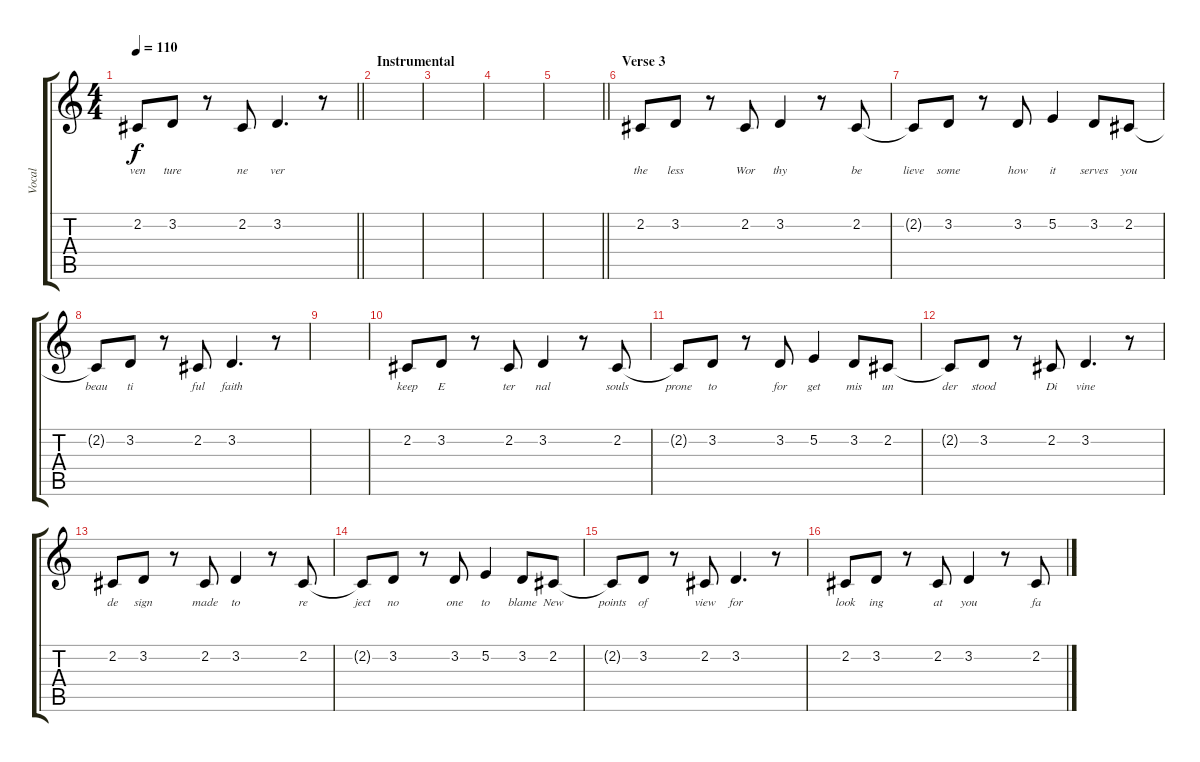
\track ("Vocal" "Vocal") {instrument acousticgrandpiano}
\staff {score tabs}
\tuning (E4 B3 G3 D3 A2 E2) {hide}
\ts (4 4)
\tempo 110
\clef g2
\barLineRight lightlight
\ks c
2.2{t}.8{lyrics (0 "ven") lyrics (1 "") lyrics (2 "") lyrics (3 "") lyrics (4 "") dy f} 3.2.8{lyrics (0 "ture") lyrics (1 "") lyrics (2 "") lyrics (3 "") lyrics (4 "")} r.8 2.2.8{lyrics (0 "ne") lyrics (1 "") lyrics (2 "") lyrics (3 "") lyrics (4 "")} 3.2.4{d lyrics (0 "ver") lyrics (1 "") lyrics (2 "") lyrics (3 "") lyrics (4 "")} r.8 |
\section ("" "Instrumental")
|
|
|
\barLineRight lightlight
|
\section ("" "Verse 3")
2.2.8{lyrics (0 "the") lyrics (1 "") lyrics (2 "") lyrics (3 "") lyrics (4 "")} 3.2.8{lyrics (0 "less") lyrics (1 "") lyrics (2 "") lyrics (3 "") lyrics (4 "")} r.8 2.2.8{lyrics (0 "Wor") lyrics (1 "") lyrics (2 "") lyrics (3 "") lyrics (4 "")} 3.2.4{lyrics (0 "thy") lyrics (1 "") lyrics (2 "") lyrics (3 "") lyrics (4 "")} r.8 2.2.8{lyrics (0 "be") lyrics (1 "") lyrics (2 "") lyrics (3 "") lyrics (4 "")} |
2.2{t}.8{lyrics (0 "lieve") lyrics (1 "") lyrics (2 "") lyrics (3 "") lyrics (4 "")} 3.2.8{lyrics (0 "some") lyrics (1 "") lyrics (2 "") lyrics (3 "") lyrics (4 "")} r.8 3.2.8{lyrics (0 "how") lyrics (1 "") lyrics (2 "") lyrics (3 "") lyrics (4 "")} 5.2.4{lyrics (0 "it") lyrics (1 "") lyrics (2 "") lyrics (3 "") lyrics (4 "")} 3.2.8{lyrics (0 "serves") lyrics (1 "") lyrics (2 "") lyrics (3 "") lyrics (4 "")} 2.2.8{lyrics (0 "you") lyrics (1 "") lyrics (2 "") lyrics (3 "") lyrics (4 "")} |
2.2{t}.8{lyrics (0 "beau") lyrics (1 "") lyrics (2 "") lyrics (3 "") lyrics (4 "")} 3.2.8{lyrics (0 "ti") lyrics (1 "") lyrics (2 "") lyrics (3 "") lyrics (4 "")} r.8 2.2.8{lyrics (0 "ful") lyrics (1 "") lyrics (2 "") lyrics (3 "") lyrics (4 "")} 3.2.4{d lyrics (0 "faith") lyrics (1 "") lyrics (2 "") lyrics (3 "") lyrics (4 "")} r.8 |
|
2.2.8{lyrics (0 "keep") lyrics (1 "") lyrics (2 "") lyrics (3 "") lyrics (4 "")} 3.2.8{lyrics (0 "E") lyrics (1 "") lyrics (2 "") lyrics (3 "") lyrics (4 "")} r.8 2.2.8{lyrics (0 "ter") lyrics (1 "") lyrics (2 "") lyrics (3 "") lyrics (4 "")} 3.2.4{lyrics (0 "nal") lyrics (1 "") lyrics (2 "") lyrics (3 "") lyrics (4 "")} r.8 2.2.8{lyrics (0 "souls") lyrics (1 "") lyrics (2 "") lyrics (3 "") lyrics (4 "")} |
2.2{t}.8{lyrics (0 "prone") lyrics (1 "") lyrics (2 "") lyrics (3 "") lyrics (4 "")} 3.2.8{lyrics (0 "to") lyrics (1 "") lyrics (2 "") lyrics (3 "") lyrics (4 "")} r.8 3.2.8{lyrics (0 "for") lyrics (1 "") lyrics (2 "") lyrics (3 "") lyrics (4 "")} 5.2.4{lyrics (0 "get") lyrics (1 "") lyrics (2 "") lyrics (3 "") lyrics (4 "")} 3.2.8{lyrics (0 "mis") lyrics (1 "") lyrics (2 "") lyrics (3 "") lyrics (4 "")} 2.2.8{lyrics (0 "un") lyrics (1 "") lyrics (2 "") lyrics (3 "") lyrics (4 "")} |
2.2{t}.8{lyrics (0 "der") lyrics (1 "") lyrics (2 "") lyrics (3 "") lyrics (4 "")} 3.2.8{lyrics (0 "stood") lyrics (1 "") lyrics (2 "") lyrics (3 "") lyrics (4 "")} r.8 2.2.8{lyrics (0 "Di") lyrics (1 "") lyrics (2 "") lyrics (3 "") lyrics (4 "")} 3.2.4{d lyrics (0 "vine") lyrics (1 "") lyrics (2 "") lyrics (3 "") lyrics (4 "")} r.8 |
2.2.8{lyrics (0 "de") lyrics (1 "") lyrics (2 "") lyrics (3 "") lyrics (4 "")} 3.2.8{lyrics (0 "sign") lyrics (1 "") lyrics (2 "") lyrics (3 "") lyrics (4 "")} r.8 2.2.8{lyrics (0 "made") lyrics (1 "") lyrics (2 "") lyrics (3 "") lyrics (4 "")} 3.2.4{lyrics (0 "to") lyrics (1 "") lyrics (2 "") lyrics (3 "") lyrics (4 "")} r.8 2.2.8{lyrics (0 "re") lyrics (1 "") lyrics (2 "") lyrics (3 "") lyrics (4 "")} |
2.2{t}.8{lyrics (0 "ject") lyrics (1 "") lyrics (2 "") lyrics (3 "") lyrics (4 "")} 3.2.8{lyrics (0 "no") lyrics (1 "") lyrics (2 "") lyrics (3 "") lyrics (4 "")} r.8 3.2.8{lyrics (0 "one") lyrics (1 "") lyrics (2 "") lyrics (3 "") lyrics (4 "")} 5.2.4{lyrics (0 "to") lyrics (1 "") lyrics (2 "") lyrics (3 "") lyrics (4 "")} 3.2.8{lyrics (0 "blame") lyrics (1 "") lyrics (2 "") lyrics (3 "") lyrics (4 "")} 2.2.8{lyrics (0 "New") lyrics (1 "") lyrics (2 "") lyrics (3 "") lyrics (4 "")} |
2.2{t}.8{lyrics (0 "points") lyrics (1 "") lyrics (2 "") lyrics (3 "") lyrics (4 "")} 3.2.8{lyrics (0 "of") lyrics (1 "") lyrics (2 "") lyrics (3 "") lyrics (4 "")} r.8 2.2.8{lyrics (0 "view") lyrics (1 "") lyrics (2 "") lyrics (3 "") lyrics (4 "")} 3.2.4{d lyrics (0 "for") lyrics (1 "") lyrics (2 "") lyrics (3 "") lyrics (4 "")} r.8 |
2.2.8{lyrics (0 "look") lyrics (1 "") lyrics (2 "") lyrics (3 "") lyrics (4 "")} 3.2.8{lyrics (0 "ing") lyrics (1 "") lyrics (2 "") lyrics (3 "") lyrics (4 "")} r.8 2.2.8{lyrics (0 "at") lyrics (1 "") lyrics (2 "") lyrics (3 "") lyrics (4 "")} 3.2.4{lyrics (0 "you") lyrics (1 "") lyrics (2 "") lyrics (3 "") lyrics (4 "")} r.8 2.2.8{lyrics (0 "fa") lyrics (1 "") lyrics (2 "") lyrics (3 "") lyrics (4 "")}
